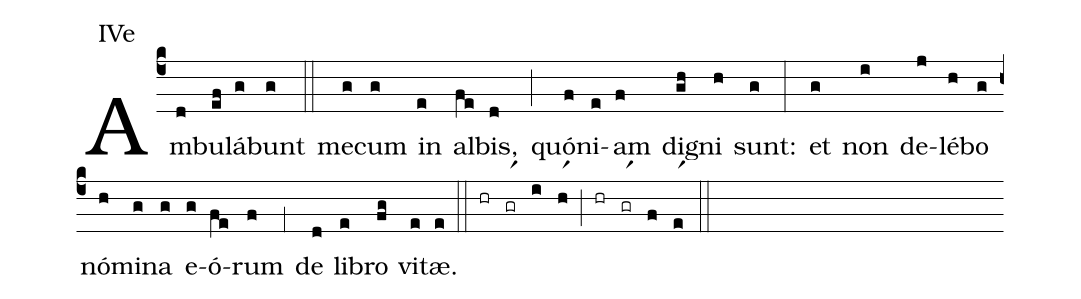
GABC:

annotation: IVe;
%%
(c4) Am(d)bu(ef)lá(g)bunt(g) (::) me(g)cum(g) in(e) al(fe)bis,(d) (;) quó(f)ni(e)am(f) di(gh)gni(h) sunt:(g) (:) et(g) non(i) de(j)lé(h)bo(g) nó(h)mi(g)na(g) e(g)ó(fe)rum(f) (;1) de(d) li(e)bro(fg) vi(e)tæ.(e) (::) (hr)(grr1)(i)(hr1)(;)(hr)(grr1)(f)(er1)(::)
